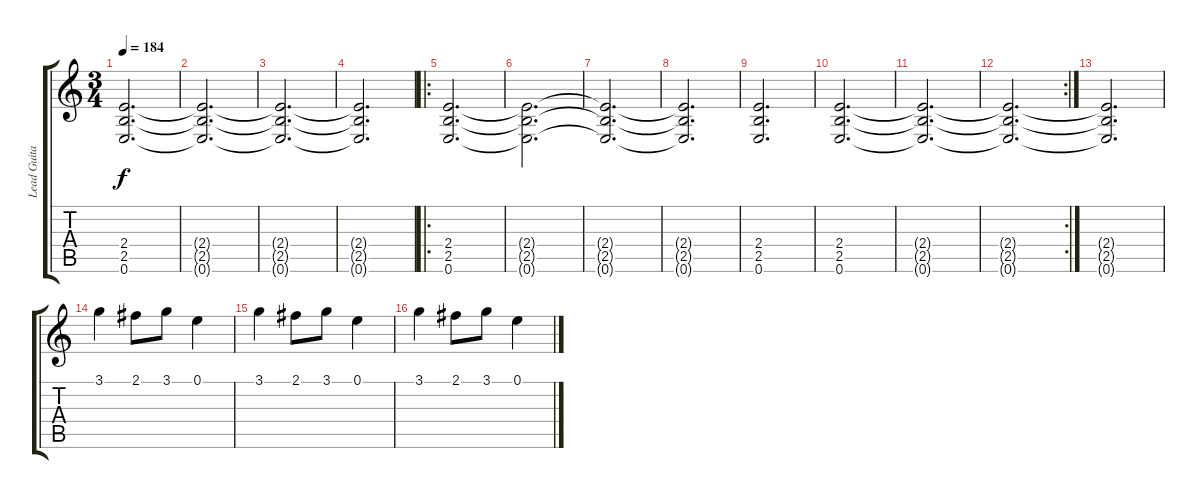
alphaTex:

\track ("Lead Guitar" "Lead Guita") {instrument overdrivenguitar}
\staff {score tabs}
\tuning (E4 B3 G3 D3 A2 E2) {hide}
\ts (3 4)
\tempo 184
\clef g2
\ks c
(2.4 2.5 0.6).2{d dy f} |
(2.4{t} 2.5{t} 0.6{t}).2{d} |
(2.4{t} 2.5{t} 0.6{t}).2{d} |
(2.4{t} 2.5{t} 0.6{t}).2{d} |
\ro
(2.4 2.5 0.6).2{d} |
(2.4{t} 2.5{t} 0.6{t}).2{d beam Down} |
(2.4{t} 2.5{t} 0.6{t}).2{d} |
(2.4{t} 2.5{t} 0.6{t}).2{d} |
(2.4 2.5 0.6).2{d} |
(2.4 2.5 0.6).2{d} |
(2.4{t} 2.5{t} 0.6{t}).2{d} |
\rc 2
(2.4{t} 2.5{t} 0.6{t}).2{d} |
(2.4{t} 2.5{t} 0.6{t}).2{d} |
3.1.4 2.1.8 3.1.8 0.1.4 |
3.1.4 2.1.8 3.1.8 0.1.4 |
3.1.4 2.1.8 3.1.8 0.1.4
